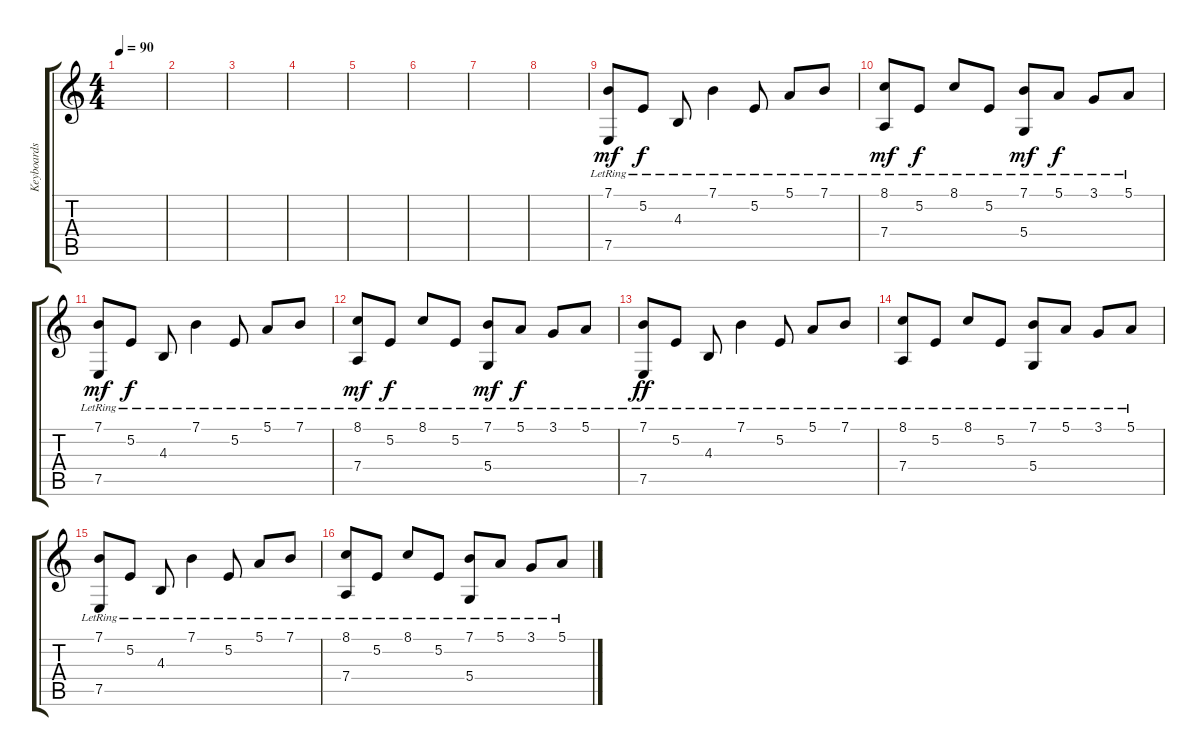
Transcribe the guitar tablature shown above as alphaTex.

\track ("Keyboards" "Keyboards") {instrument electricgrandpiano}
\staff {score tabs}
\tuning (E4 B3 G3 D3 A2 E2) {hide}
\ts (4 4)
\tempo 90
\clef g2
\ks c
|
|
|
|
|
|
|
|
(7.1{lr} 7.5{lr}).8{dy mf} 5.2{lr}.8{dy f} 4.3{lr}.8 7.1{lr}.4 5.2{lr}.8 5.1{lr}.8 7.1{lr}.8 |
(8.1{lr} 7.4{lr}).8{dy mf} 5.2{lr}.8{dy f} 8.1{lr}.8 5.2{lr}.8 (7.1{lr} 5.4{lr}).8{dy mf} 5.1{lr}.8{dy f} 3.1{lr}.8 5.1{lr}.8 |
(7.1{lr} 7.5{lr}).8{dy mf} 5.2{lr}.8{dy f} 4.3{lr}.8 7.1{lr}.4 5.2{lr}.8 5.1{lr}.8 7.1{lr}.8 |
(8.1{lr} 7.4{lr}).8{dy mf} 5.2{lr}.8{dy f} 8.1{lr}.8 5.2{lr}.8 (7.1{lr} 5.4{lr}).8{dy mf} 5.1{lr}.8{dy f} 3.1{lr}.8 5.1{lr}.8 |
(7.1{lr} 7.5{lr}).8{dy ff} 5.2{lr}.8 4.3{lr}.8 7.1{lr}.4 5.2{lr}.8 5.1{lr}.8 7.1{lr}.8 |
(8.1{lr} 7.4{lr}).8 5.2{lr}.8 8.1{lr}.8 5.2{lr}.8 (7.1{lr} 5.4{lr}).8 5.1{lr}.8 3.1{lr}.8 5.1{lr}.8 |
(7.1{lr} 7.5{lr}).8 5.2{lr}.8 4.3{lr}.8 7.1{lr}.4 5.2{lr}.8 5.1{lr}.8 7.1{lr}.8 |
(8.1{lr} 7.4{lr}).8 5.2{lr}.8 8.1{lr}.8 5.2{lr}.8 (7.1{lr} 5.4{lr}).8 5.1{lr}.8 3.1{lr}.8 5.1{lr}.8
